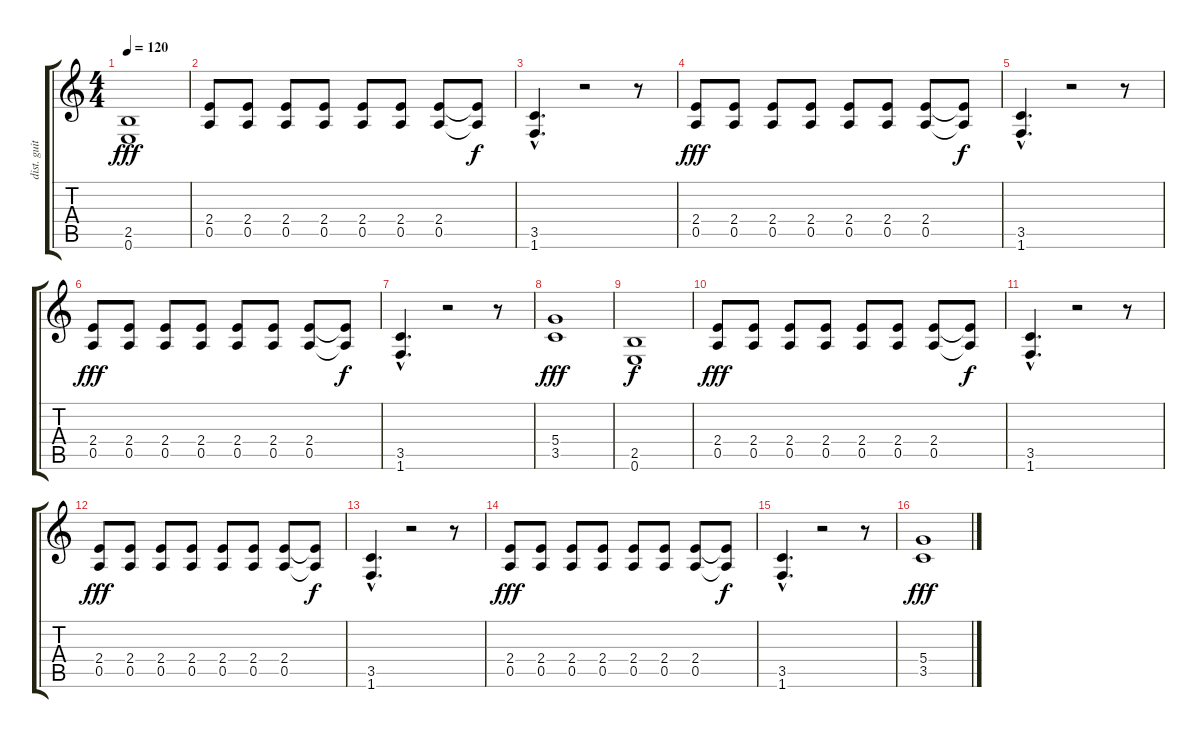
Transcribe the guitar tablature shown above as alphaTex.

\track ("dist. guitar1" "dist. guit") {instrument distortionguitar}
\staff {score tabs}
\tuning (E4 B3 G3 D3 A2 E2) {hide}
\ts (4 4)
\tempo 120
\clef g2
\ks c
(2.5 0.6).1{dy fff} |
(2.4 0.5).8 (2.4 0.5).8 (2.4 0.5).8 (2.4 0.5).8 (2.4 0.5).8 (2.4 0.5).8 (2.4 0.5).8 (2.4{t} 0.5{t}).8{dy f} |
(3.5{hac} 1.6{hac}).4{d} r.2 r.8 |
(2.4 0.5).8{dy fff} (2.4 0.5).8 (2.4 0.5).8 (2.4 0.5).8 (2.4 0.5).8 (2.4 0.5).8 (2.4 0.5).8 (2.4{t} 0.5{t}).8{dy f} |
(3.5{hac} 1.6{hac}).4{d} r.2 r.8 |
(2.4 0.5).8{dy fff} (2.4 0.5).8 (2.4 0.5).8 (2.4 0.5).8 (2.4 0.5).8 (2.4 0.5).8 (2.4 0.5).8 (2.4{t} 0.5{t}).8{dy f} |
(3.5{hac} 1.6{hac}).4{d} r.2 r.8 |
(5.4 3.5).1{dy fff} |
(2.5 0.6).1{dy f} |
(2.4 0.5).8{dy fff} (2.4 0.5).8 (2.4 0.5).8 (2.4 0.5).8 (2.4 0.5).8 (2.4 0.5).8 (2.4 0.5).8 (2.4{t} 0.5{t}).8{dy f} |
(3.5{hac} 1.6{hac}).4{d} r.2 r.8 |
(2.4 0.5).8{dy fff} (2.4 0.5).8 (2.4 0.5).8 (2.4 0.5).8 (2.4 0.5).8 (2.4 0.5).8 (2.4 0.5).8 (2.4{t} 0.5{t}).8{dy f} |
(3.5{hac} 1.6{hac}).4{d} r.2 r.8 |
(2.4 0.5).8{dy fff} (2.4 0.5).8 (2.4 0.5).8 (2.4 0.5).8 (2.4 0.5).8 (2.4 0.5).8 (2.4 0.5).8 (2.4{t} 0.5{t}).8{dy f} |
(3.5{hac} 1.6{hac}).4{d} r.2 r.8 |
(5.4 3.5).1{dy fff}
